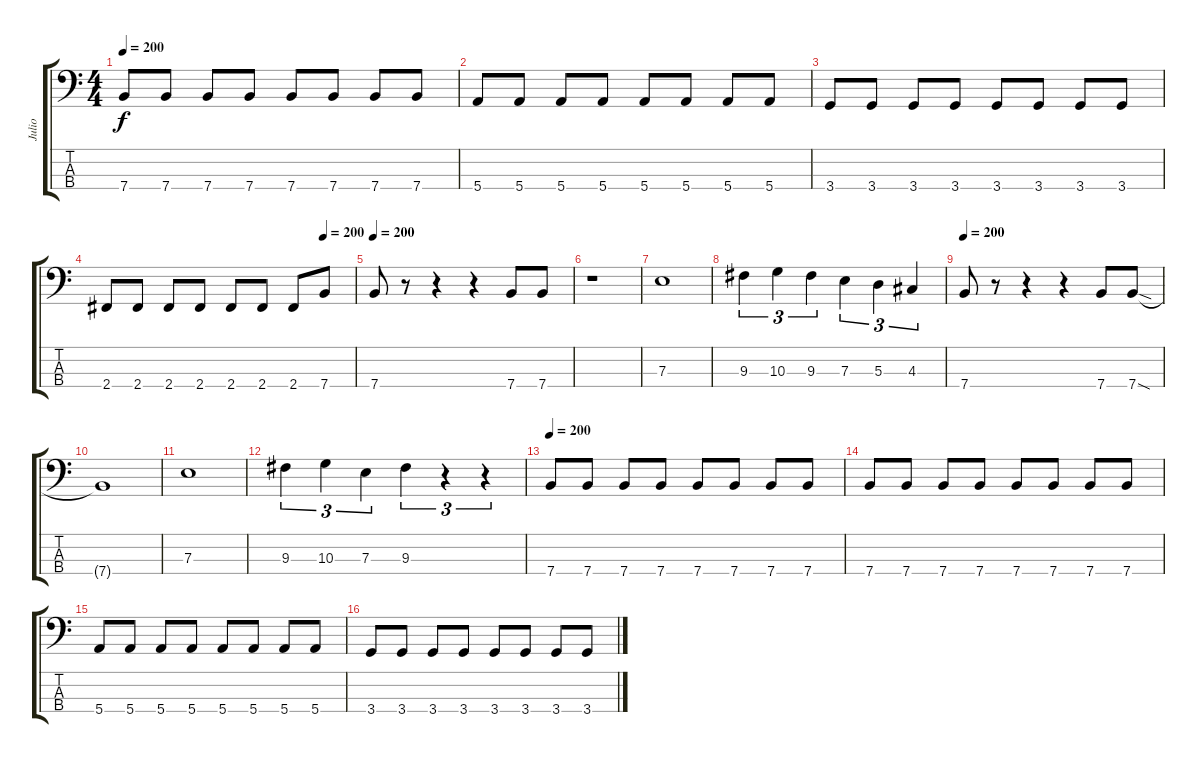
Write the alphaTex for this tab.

\track ("Julio" "Julio") {instrument electricbassfinger}
\staff {score tabs}
\tuning (G2 D2 A1 E1) {hide}
\ts (4 4)
\tempo 200
\clef f4
\ks c
7.4.8{dy f} 7.4.8 7.4.8 7.4.8 7.4.8 7.4.8 7.4.8 7.4.8 |
5.4.8 5.4.8 5.4.8 5.4.8 5.4.8 5.4.8 5.4.8 5.4.8 |
3.4.8 3.4.8 3.4.8 3.4.8 3.4.8 3.4.8 3.4.8 3.4.8 |
\tempo (200 0.875)
2.4.8 2.4.8 2.4.8 2.4.8 2.4.8 2.4.8 2.4.8 7.4.8 |
\tempo 200
7.4.8 r.8 r.4 r.4 7.4.8 7.4.8 |
r.1 |
7.3.1 |
9.3.4{tu (3 2)} 10.3.4{tu (3 2)} 9.3.4{tu (3 2)} 7.3.4{tu (3 2)} 5.3.4{tu (3 2)} 4.3.4{tu (3 2)} |
\tempo 200
7.4.8 r.8 r.4 r.4 7.4.8 7.4{sod}.8 |
7.4{t}.1 |
7.3.1 |
9.3.4{tu (3 2)} 10.3.4{tu (3 2)} 7.3.4{tu (3 2)} 9.3.4{tu (3 2)} r.4{tu (3 2)} r.4{tu (3 2)} |
\tempo 200
7.4.8 7.4.8 7.4.8 7.4.8 7.4.8 7.4.8 7.4.8 7.4.8 |
7.4.8 7.4.8 7.4.8 7.4.8 7.4.8 7.4.8 7.4.8 7.4.8 |
5.4.8 5.4.8 5.4.8 5.4.8 5.4.8 5.4.8 5.4.8 5.4.8 |
3.4.8 3.4.8 3.4.8 3.4.8 3.4.8 3.4.8 3.4.8 3.4.8
